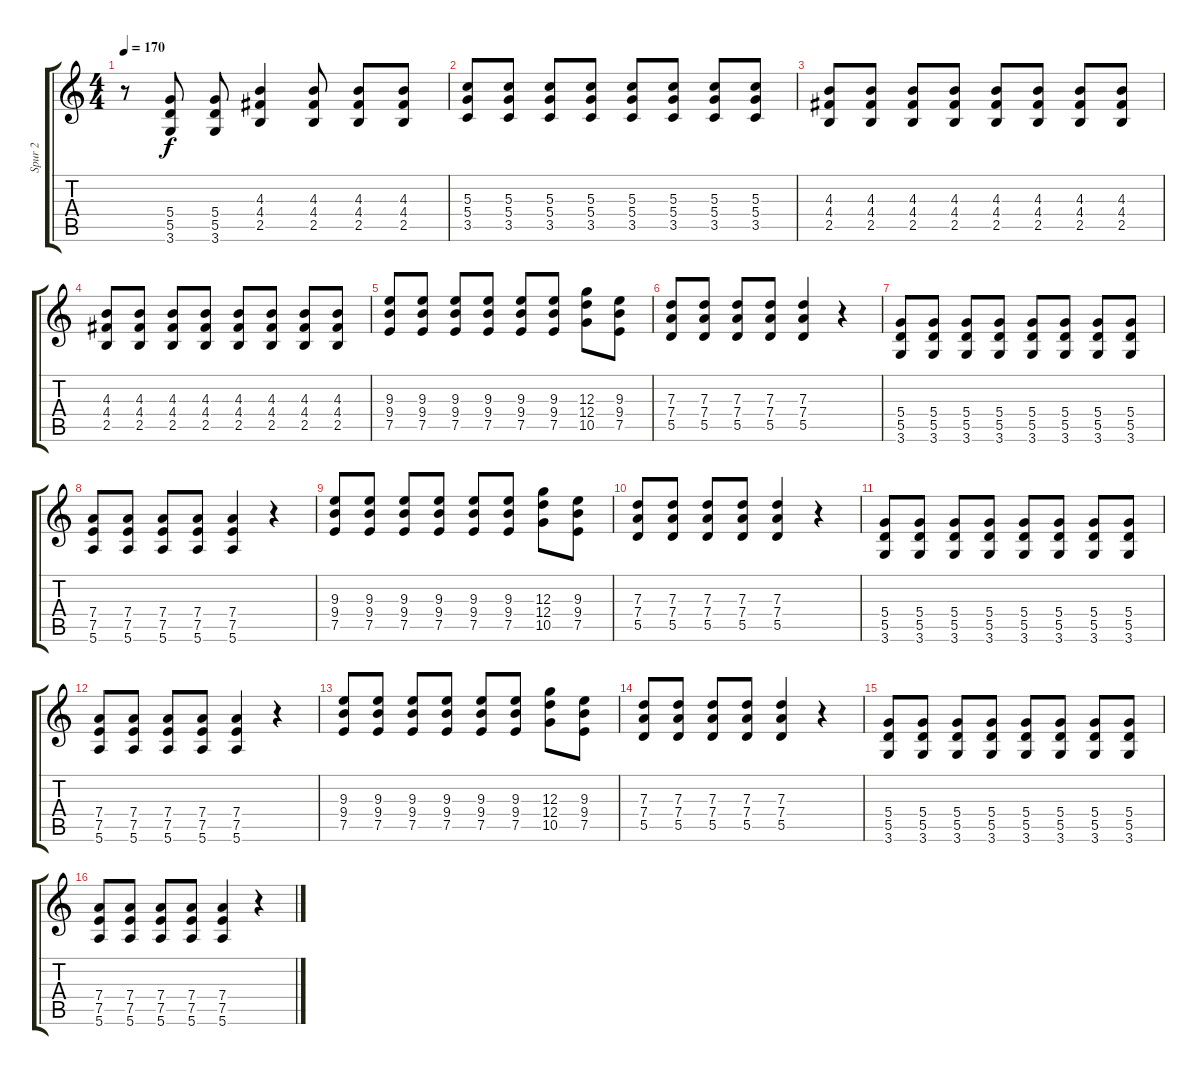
\track ("Spur 2" "Spur 2") {instrument distortionguitar}
\staff {score tabs}
\tuning (E4 B3 G3 D3 A2 E2) {hide}
\ts (4 4)
\tempo 170
\clef g2
\ks c
r.8{dy f} (5.4 5.5 3.6).8 (5.4 5.5 3.6).8 (4.3 4.4 2.5).4 (4.3 4.4 2.5).8 (4.3 4.4 2.5).8 (4.3 4.4 2.5).8 |
(5.3 5.4 3.5).8 (5.3 5.4 3.5).8 (5.3 5.4 3.5).8 (5.3 5.4 3.5).8 (5.3 5.4 3.5).8 (5.3 5.4 3.5).8 (5.3 5.4 3.5).8 (5.3 5.4 3.5).8 |
(4.3 4.4 2.5).8 (4.3 4.4 2.5).8 (4.3 4.4 2.5).8 (4.3 4.4 2.5).8 (4.3 4.4 2.5).8 (4.3 4.4 2.5).8 (4.3 4.4 2.5).8 (4.3 4.4 2.5).8 |
(4.3 4.4 2.5).8 (4.3 4.4 2.5).8 (4.3 4.4 2.5).8 (4.3 4.4 2.5).8 (4.3 4.4 2.5).8 (4.3 4.4 2.5).8 (4.3 4.4 2.5).8 (4.3 4.4 2.5).8 |
(9.3 9.4 7.5).8 (9.3 9.4 7.5).8 (9.3 9.4 7.5).8 (9.3 9.4 7.5).8 (9.3 9.4 7.5).8 (9.3 9.4 7.5).8 (12.3 12.4 10.5).8 (9.3 9.4 7.5).8 |
(7.3 7.4 5.5).8 (7.3 7.4 5.5).8 (7.3 7.4 5.5).8 (7.3 7.4 5.5).8 (7.3 7.4 5.5).4 r.4 |
(5.4 5.5 3.6).8 (5.4 5.5 3.6).8 (5.4 5.5 3.6).8 (5.4 5.5 3.6).8 (5.4 5.5 3.6).8 (5.4 5.5 3.6).8 (5.4 5.5 3.6).8 (5.4 5.5 3.6).8 |
(7.4 7.5 5.6).8 (7.4 7.5 5.6).8 (7.4 7.5 5.6).8 (7.4 7.5 5.6).8 (7.4 7.5 5.6).4 r.4 |
(9.3 9.4 7.5).8 (9.3 9.4 7.5).8 (9.3 9.4 7.5).8 (9.3 9.4 7.5).8 (9.3 9.4 7.5).8 (9.3 9.4 7.5).8 (12.3 12.4 10.5).8 (9.3 9.4 7.5).8 |
(7.3 7.4 5.5).8 (7.3 7.4 5.5).8 (7.3 7.4 5.5).8 (7.3 7.4 5.5).8 (7.3 7.4 5.5).4 r.4 |
(5.4 5.5 3.6).8 (5.4 5.5 3.6).8 (5.4 5.5 3.6).8 (5.4 5.5 3.6).8 (5.4 5.5 3.6).8 (5.4 5.5 3.6).8 (5.4 5.5 3.6).8 (5.4 5.5 3.6).8 |
(7.4 7.5 5.6).8 (7.4 7.5 5.6).8 (7.4 7.5 5.6).8 (7.4 7.5 5.6).8 (7.4 7.5 5.6).4 r.4 |
(9.3 9.4 7.5).8 (9.3 9.4 7.5).8 (9.3 9.4 7.5).8 (9.3 9.4 7.5).8 (9.3 9.4 7.5).8 (9.3 9.4 7.5).8 (12.3 12.4 10.5).8 (9.3 9.4 7.5).8 |
(7.3 7.4 5.5).8 (7.3 7.4 5.5).8 (7.3 7.4 5.5).8 (7.3 7.4 5.5).8 (7.3 7.4 5.5).4 r.4 |
(5.4 5.5 3.6).8 (5.4 5.5 3.6).8 (5.4 5.5 3.6).8 (5.4 5.5 3.6).8 (5.4 5.5 3.6).8 (5.4 5.5 3.6).8 (5.4 5.5 3.6).8 (5.4 5.5 3.6).8 |
(7.4 7.5 5.6).8 (7.4 7.5 5.6).8 (7.4 7.5 5.6).8 (7.4 7.5 5.6).8 (7.4 7.5 5.6).4 r.4
